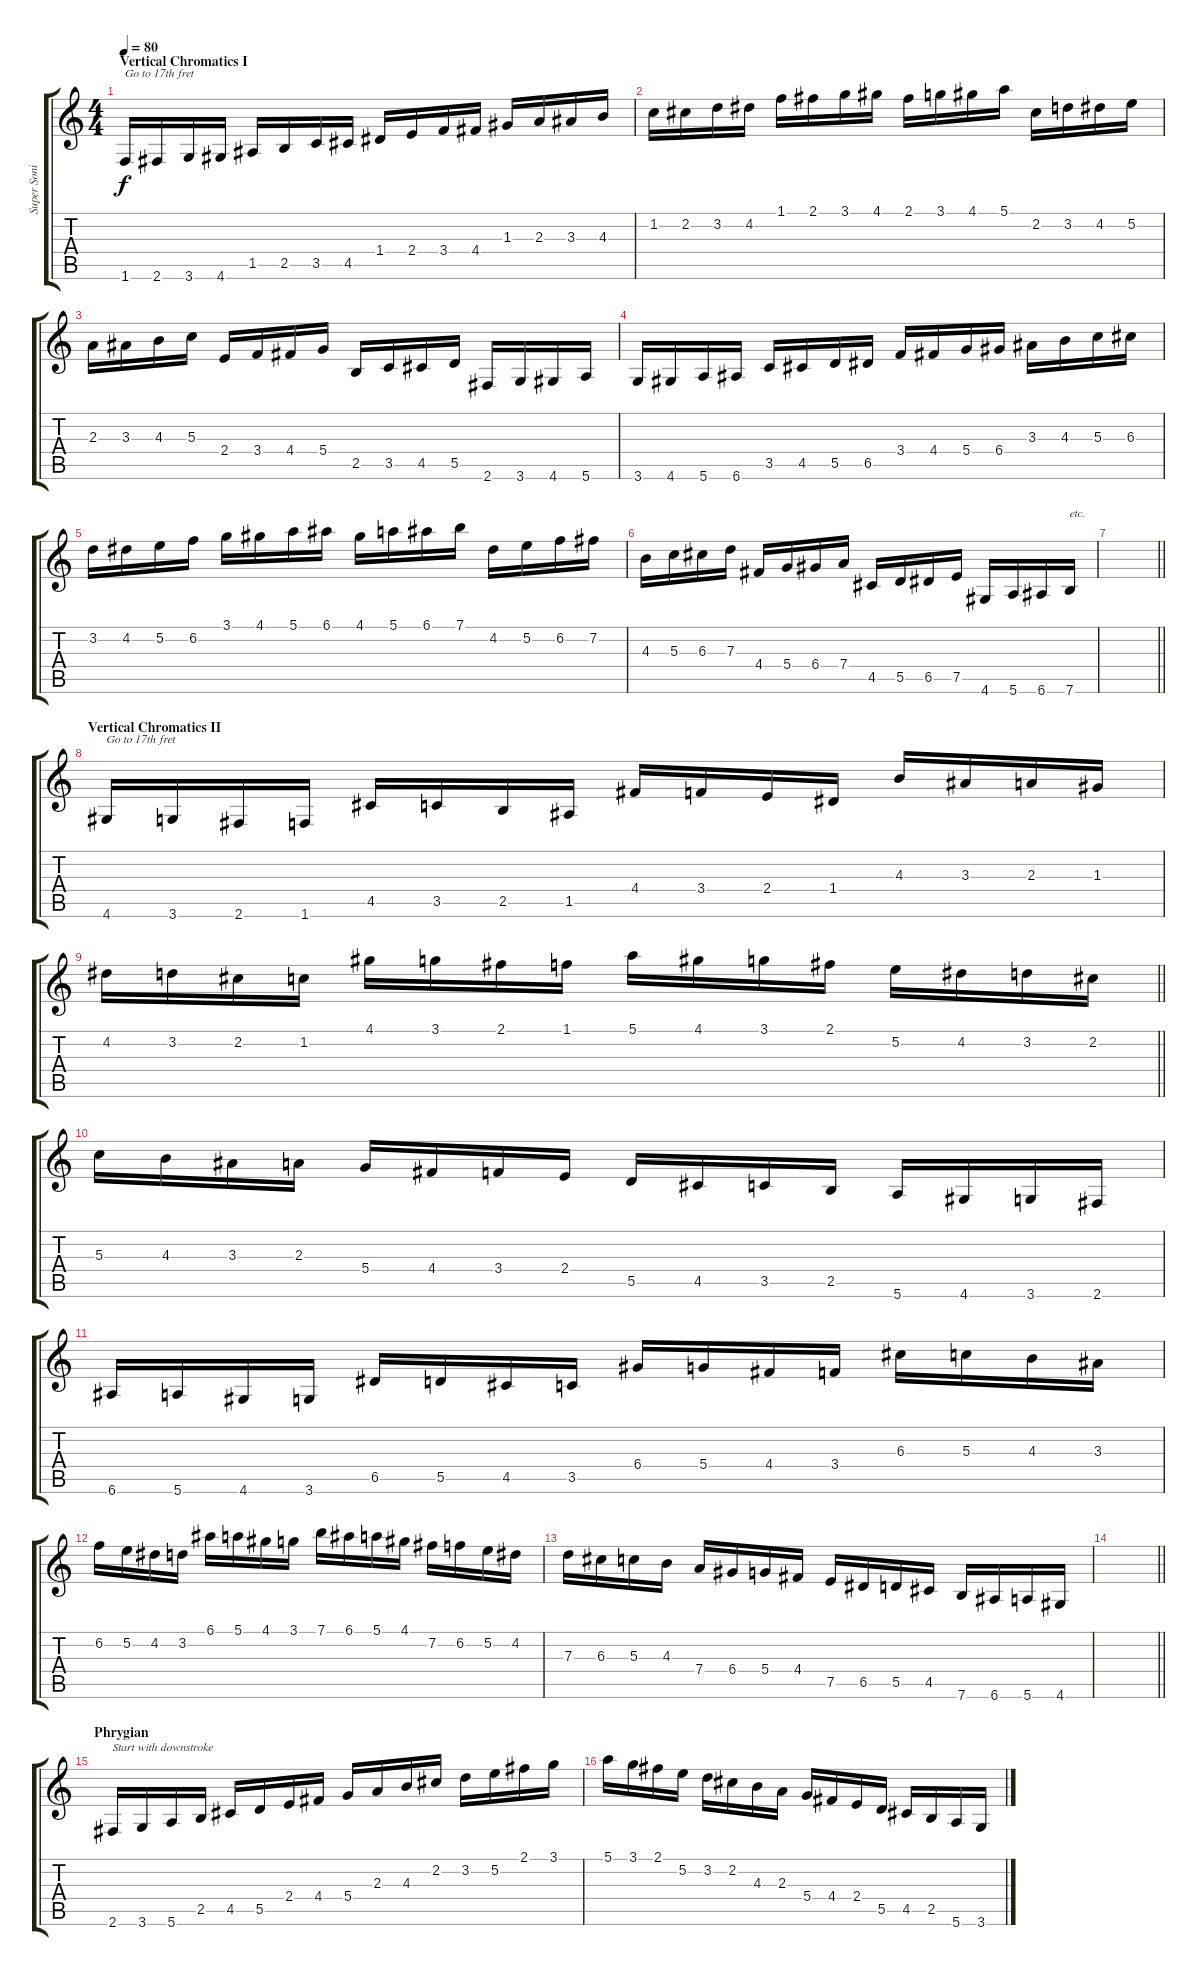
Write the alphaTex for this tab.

\track ("Super Sonic Symphony" "Super Soni") {instrument acousticguitarnylon}
\staff {score tabs}
\tuning (E4 B3 G3 D3 A2 E2) {hide}
\ts (4 4)
\section ("" "Vertical Chromatics I")
\tempo 80
\clef g2
\ks c
1.6.16{txt "Go to 17th fret " dy f instrument acousticguitarnylon} 2.6.16 3.6.16 4.6.16 1.5.16 2.5.16 3.5.16 4.5.16 1.4.16 2.4.16 3.4.16 4.4.16 1.3.16 2.3.16 3.3.16 4.3.16 |
1.2.16 2.2.16 3.2.16 4.2.16 1.1.16 2.1.16 3.1.16 4.1.16 2.1.16 3.1.16 4.1.16 5.1.16 2.2.16 3.2.16 4.2.16 5.2.16 |
2.3.16 3.3.16 4.3.16 5.3.16 2.4.16 3.4.16 4.4.16 5.4.16 2.5.16 3.5.16 4.5.16 5.5.16 2.6.16 3.6.16 4.6.16 5.6.16 |
3.6.16 4.6.16 5.6.16 6.6.16 3.5.16 4.5.16 5.5.16 6.5.16 3.4.16 4.4.16 5.4.16 6.4.16 3.3.16 4.3.16 5.3.16 6.3.16 |
3.2.16 4.2.16 5.2.16 6.2.16 3.1.16 4.1.16 5.1.16 6.1.16 4.1.16 5.1.16 6.1.16 7.1.16 4.2.16 5.2.16 6.2.16 7.2.16 |
4.3.16 5.3.16 6.3.16 7.3.16 4.4.16 5.4.16 6.4.16 7.4.16 4.5.16 5.5.16 6.5.16 7.5.16 4.6.16 5.6.16 6.6.16 7.6.16{txt "etc."} |
\barLineRight lightlight
|
\section ("" "Vertical Chromatics II")
4.6.16{txt "Go to 17th fret "} 3.6.16 2.6.16 1.6.16 4.5.16 3.5.16 2.5.16 1.5.16 4.4.16 3.4.16 2.4.16 1.4.16 4.3.16 3.3.16 2.3.16 1.3.16 |
\barLineRight lightlight
4.2.16 3.2.16 2.2.16 1.2.16 4.1.16 3.1.16 2.1.16 1.1.16 5.1.16 4.1.16 3.1.16 2.1.16 5.2.16 4.2.16 3.2.16 2.2.16 |
5.3.16 4.3.16 3.3.16 2.3.16 5.4.16 4.4.16 3.4.16 2.4.16 5.5.16 4.5.16 3.5.16 2.5.16 5.6.16 4.6.16 3.6.16 2.6.16 |
6.6.16 5.6.16 4.6.16 3.6.16 6.5.16 5.5.16 4.5.16 3.5.16 6.4.16 5.4.16 4.4.16 3.4.16 6.3.16 5.3.16 4.3.16 3.3.16 |
6.2.16 5.2.16 4.2.16 3.2.16 6.1.16 5.1.16 4.1.16 3.1.16 7.1.16 6.1.16 5.1.16 4.1.16 7.2.16 6.2.16 5.2.16 4.2.16 |
7.3.16 6.3.16 5.3.16 4.3.16 7.4.16 6.4.16 5.4.16 4.4.16 7.5.16 6.5.16 5.5.16 4.5.16 7.6.16 6.6.16 5.6.16 4.6.16 |
\barLineRight lightlight
|
\section ("" "Phrygian")
2.6.16{txt "Start with downstroke"} 3.6.16 5.6.16 2.5.16 4.5.16 5.5.16 2.4.16 4.4.16 5.4.16 2.3.16 4.3.16 2.2.16 3.2.16 5.2.16 2.1.16 3.1.16 |
5.1.16 3.1.16 2.1.16 5.2.16 3.2.16 2.2.16 4.3.16 2.3.16 5.4.16 4.4.16 2.4.16 5.5.16 4.5.16 2.5.16 5.6.16 3.6.16
